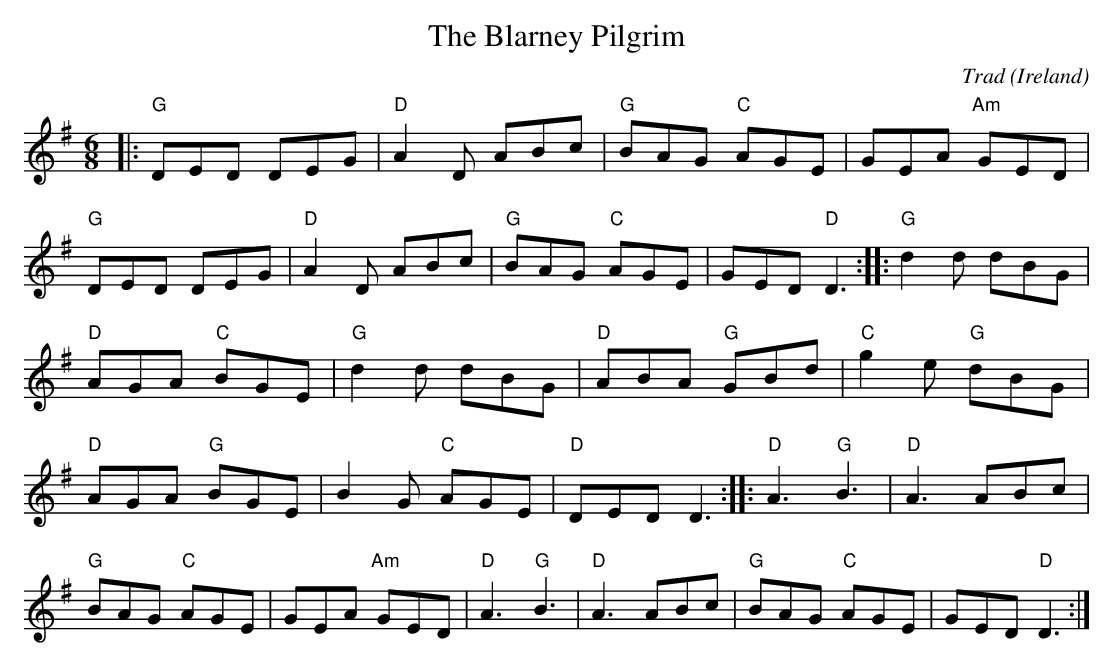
X:1
T:Blarney Pilgrim, The
C:Trad
O:Ireland
M:6/8
L:1/8
E:12
K:G
|:"G"DED DEG|"D"A2 D ABc|"G"BAG "C"AGE|GEA "Am"GED|\
"G"DED DEG|"D"A2 D ABc|"G"BAG "C"AGE|GED "D"D3::\
"G"d2 d dBG|"D"AGA "C"BGE|"G"d2 d dBG|"D"ABA "G"GBd|\
"C"g2 e "G"dBG|"D"AGA "G"BGE|B2 G "C"AGE|"D"DED D3::\
"D"A3 "G"B3|"D"A3 ABc|"G"BAG "C"AGE|GEA "Am"GED|\
"D"A3 "G"B3|"D"A3 ABc|"G"BAG "C"AGE|GED "D"D3:|**
